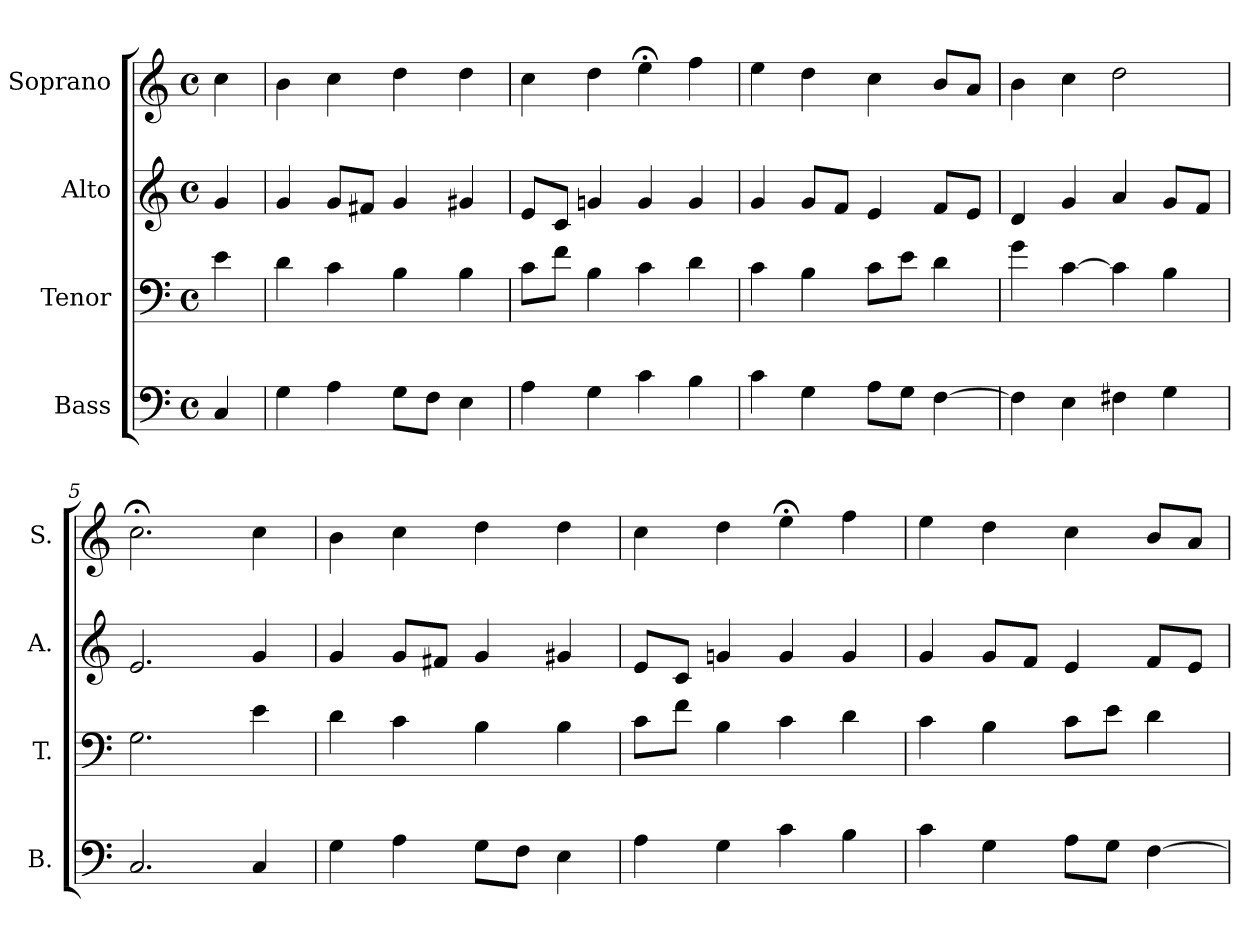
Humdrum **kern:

**kern	**kern	**kern	**kern
*part4	*part3	*part2	*part1
*staff4	*staff3	*staff2	*staff1
*I"Bass	*I"Tenor	*I"Alto	*I"Soprano
*I'B.	*I'T.	*I'A.	*I'S.
*clefF4	*clefF4	*clefG2	*clefG2
*k[]	*k[]	*k[]	*k[]
*C:	*C:	*C:	*C:
*M4/4	*M4/4	*M4/4	*M4/4
*met(c)	*met(c)	*met(c)	*met(c)
=	=	=	=
4C/	4e\	4g/	4cc\
=1	=1	=1	=1
4G\	4d\	4g/	4b\
4A\	4c\	8g/L	4cc\
.	.	8f#X/J	.
8G\L	4B\	4g/	4dd\
8F\J	.	.	.
4E\	4B\	4g#X/	4dd\
=2	=2	=2	=2
4A\	8c\L	8e/L	4cc\
.	8f\J	8c/J	.
4G\	4B\	4gn/	4dd\
4c\	4c\	4g/	4ee;<\
4B\	4d\	4g/	4ff\
=3	=3	=3	=3
4c\	4c\	4g/	4ee\
4G\	4B\	8g/L	4dd\
.	.	8f/J	.
8A\L	8c\L	4e/	4cc\
8G\J	8e\J	.	.
[4F\	4d\	8f/L	8b/L
.	.	8e/J	8a/J
=4	=4	=4	=4
4F\]	4g\	4d/	4b\
4E\	[4c\	4g/	4cc\
4F#X\	4c\]	4a/	2dd\
4G\	4B\	8g/L	.
.	.	8f/J	.
!!LO:LB:g=z
=5	=5	=5	=5
2.C/	2.G\	2.e/	2.cc;<\
4C/	4e\	4g/	4cc\
=6	=6	=6	=6
4G\	4d\	4g/	4b\
4A\	4c\	8g/L	4cc\
.	.	8f#X/J	.
8G\L	4B\	4g/	4dd\
8F\J	.	.	.
4E\	4B\	4g#X/	4dd\
=7	=7	=7	=7
4A\	8c\L	8e/L	4cc\
.	8f\J	8c/J	.
4G\	4B\	4gn/	4dd\
4c\	4c\	4g/	4ee;<\
4B\	4d\	4g/	4ff\
=8	=8	=8	=8
4c\	4c\	4g/	4ee\
4G\	4B\	8g/L	4dd\
.	.	8f/J	.
8A\L	8c\L	4e/	4cc\
8G\J	8e\J	.	.
[4F\	4d\	8f/L	8b/L
.	.	8e/J	8a/J
=	=	=	=
*-	*-	*-	*-
